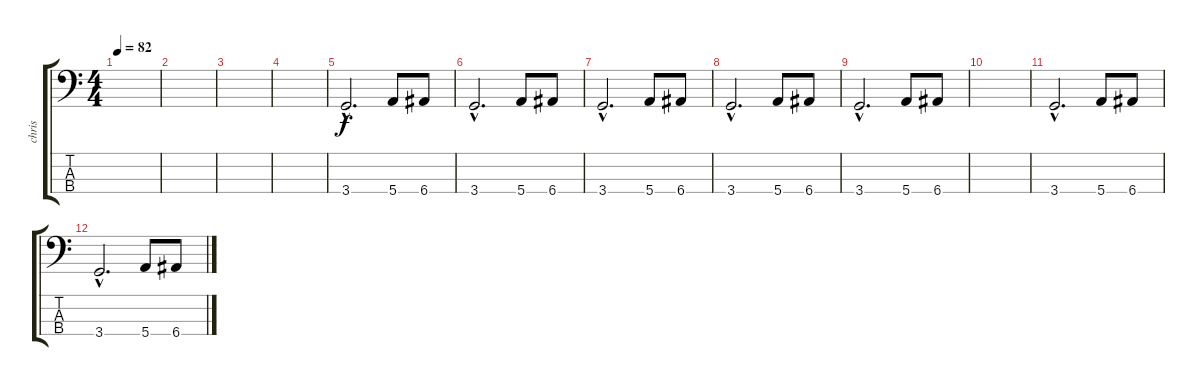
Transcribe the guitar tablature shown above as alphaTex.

\track ("chris" "chris") {instrument electricbassfinger}
\staff {score tabs}
\tuning (G2 D2 A1 E1) {hide}
\ts (4 4)
\tempo 82
\clef f4
\ks c
|
|
|
|
3.4{hac}.2{d} 5.4.8 6.4.8 |
3.4{hac}.2{d} 5.4.8 6.4.8 |
3.4{hac}.2{d} 5.4.8 6.4.8 |
3.4{hac}.2{d} 5.4.8 6.4.8 |
3.4{hac}.2{d} 5.4.8 6.4.8 |
|
3.4{hac}.2{d} 5.4.8 6.4.8 |
3.4{hac}.2{d} 5.4.8 6.4.8
